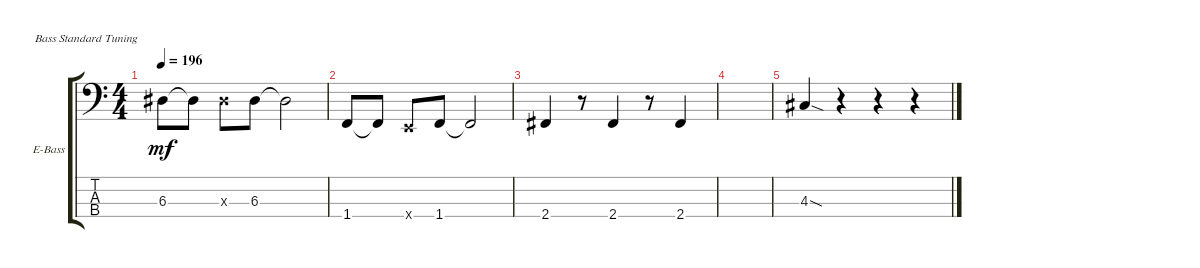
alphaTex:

\defaultSystemsLayout 4
\bracketExtendMode groupsimilarinstruments
\firstSystemTrackNameOrientation horizontal
\otherSystemsTrackNameOrientation horizontal
\track ("Bass" "E-Bass") {instrument electricbassfinger}
\staff {score tabs}
\tuning (G2 D2 A1 E1)
\ts (4 4)
\tempo 196
\clef f4
\ks c
6.3.8{dy mf} 6.3{t}.8 6.3{x}.8 6.3.8 6.3{t}.2 |
1.4.8 1.4{t}.8 0.4{x}.8 1.4.8 1.4{t}.2 |
2.4.4 r.8 2.4.4 r.8 2.4.4 |
|
4.3{sod}.4 r.4 r.4 r.4
